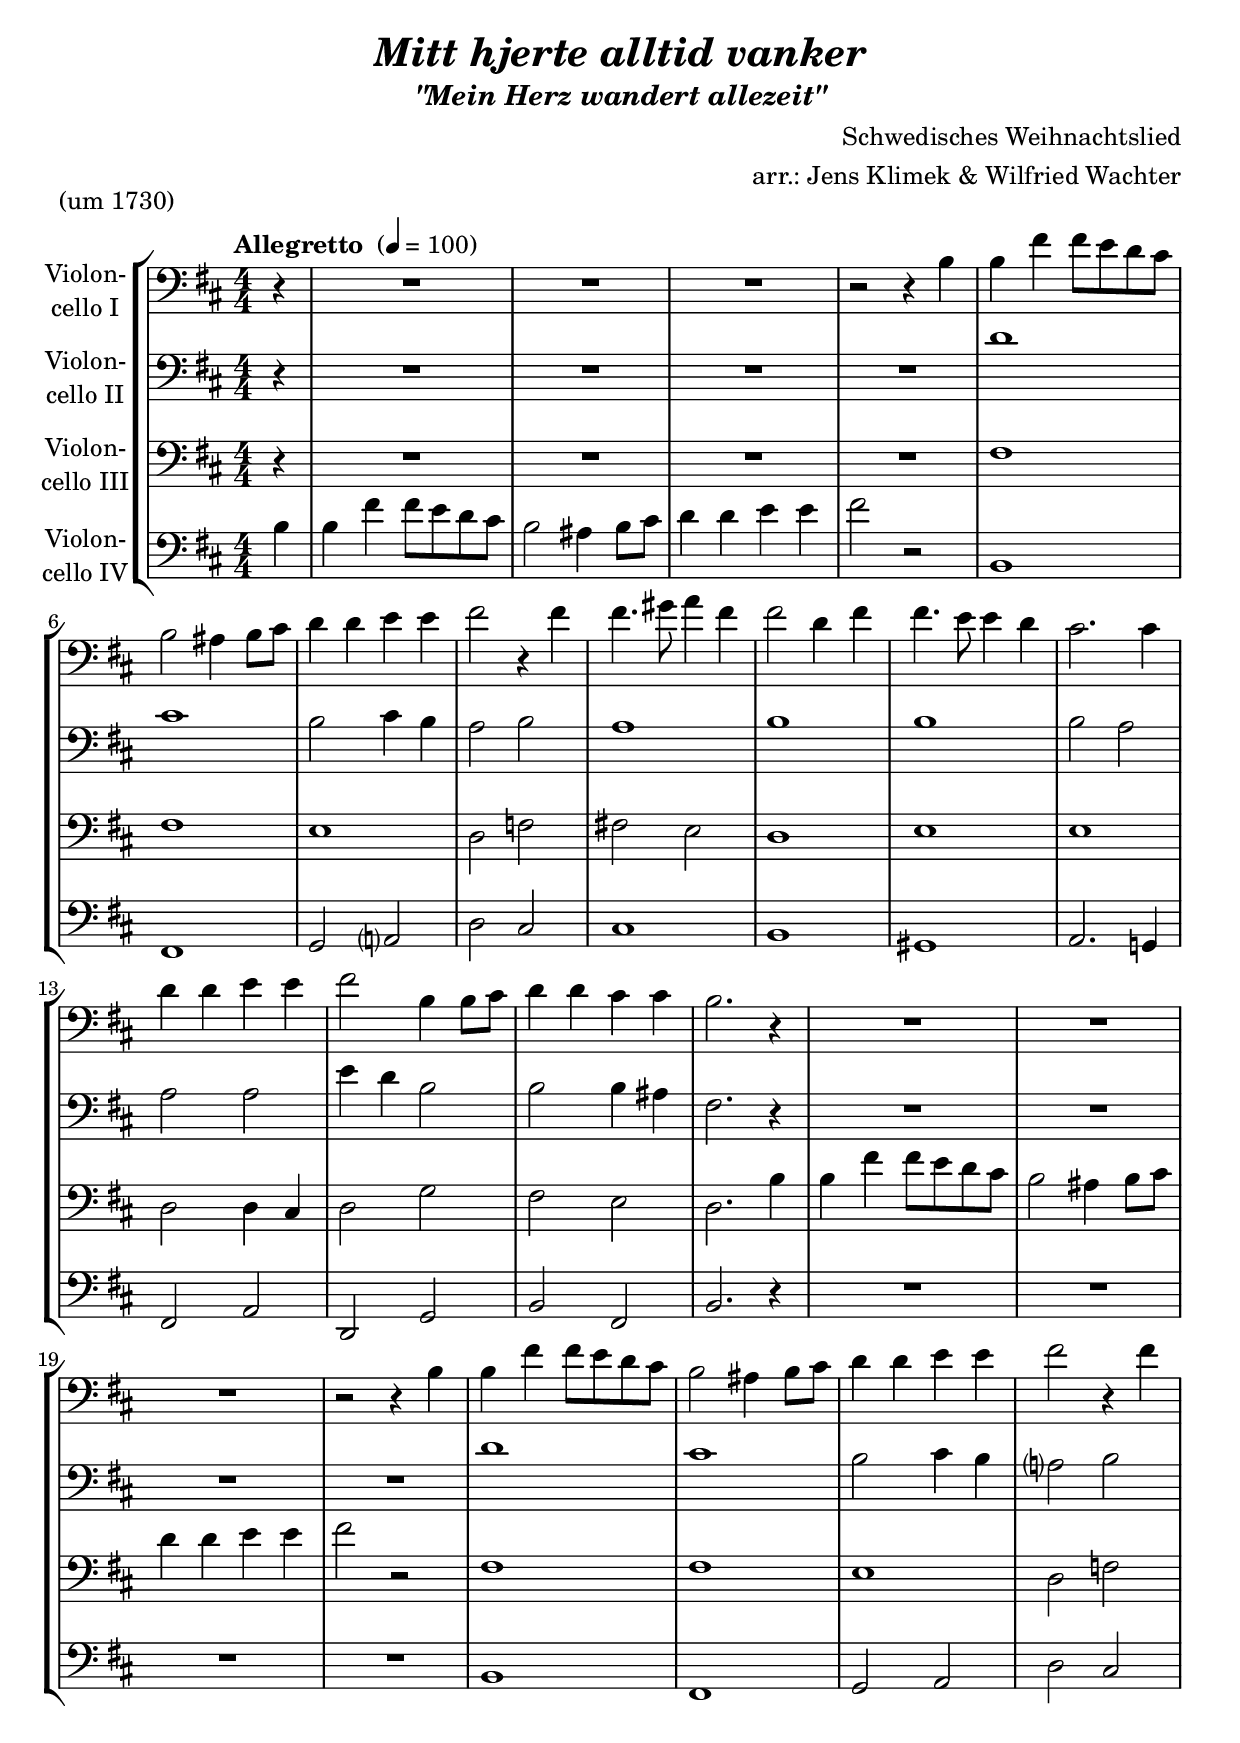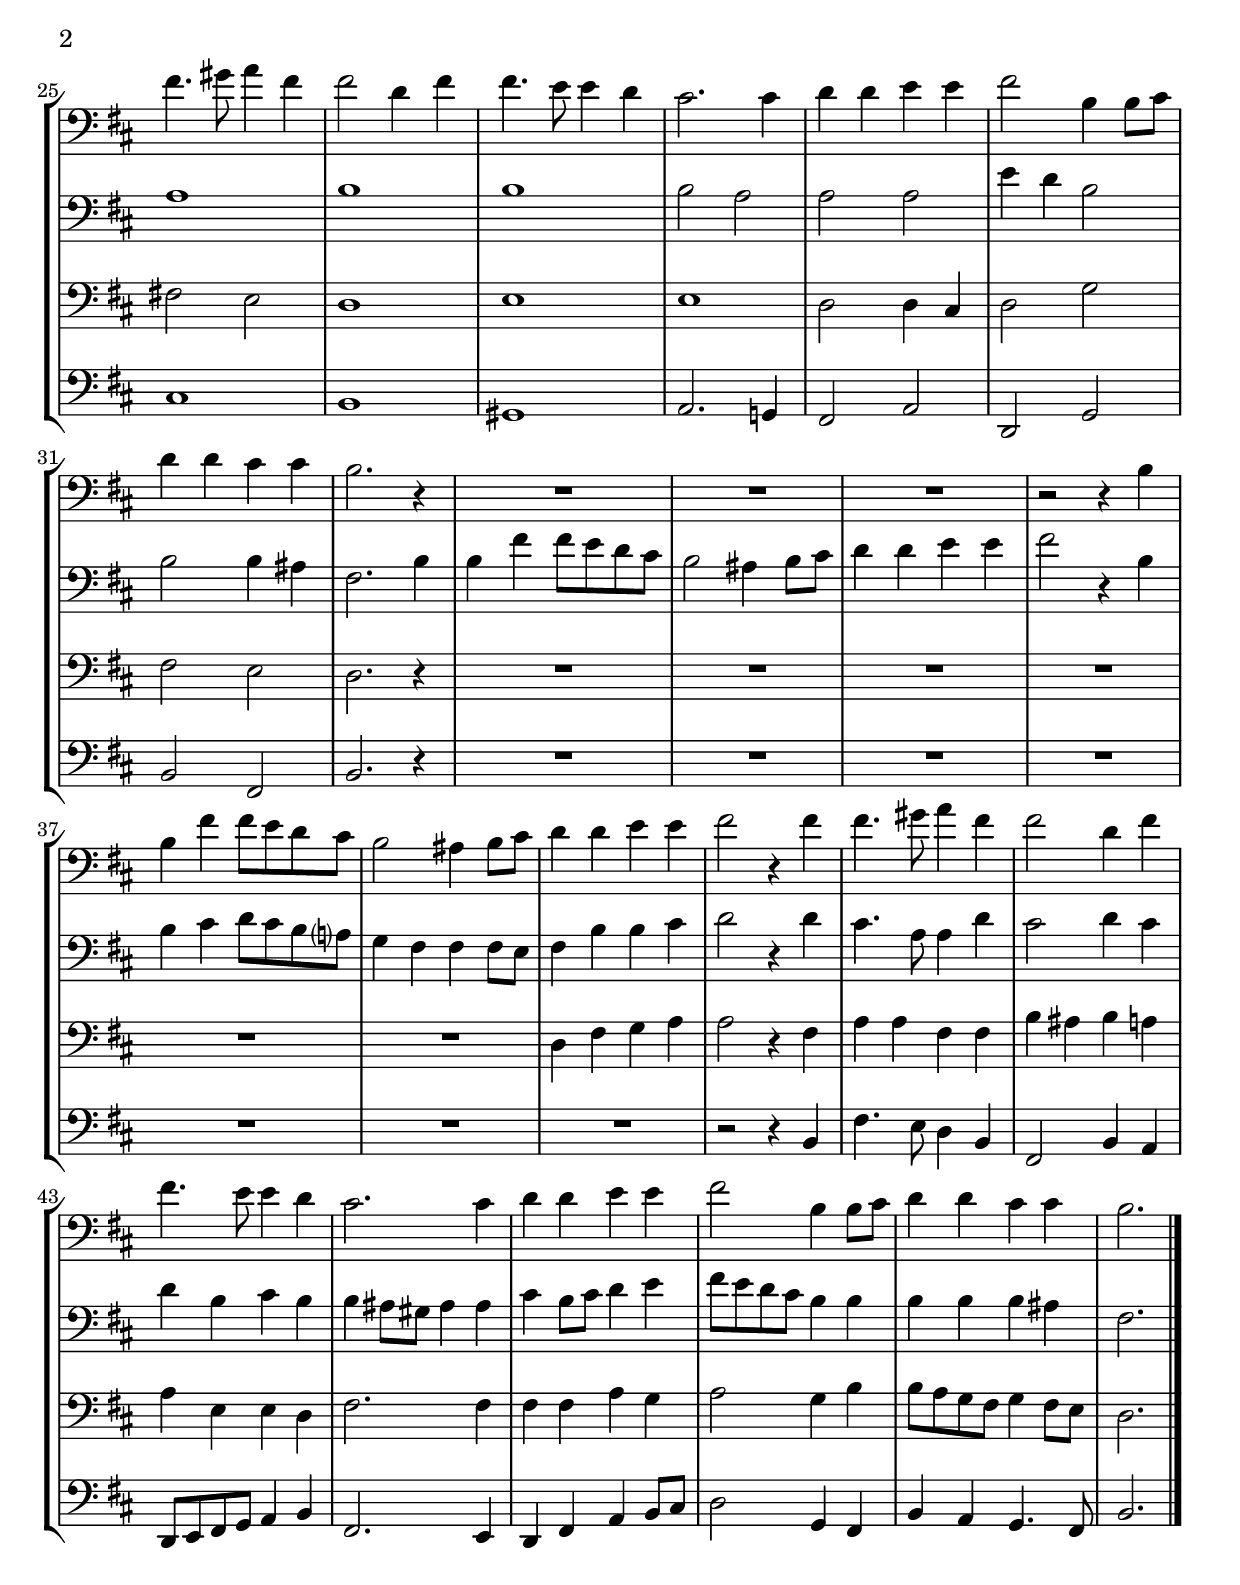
\version "2.18.2"
\include "deutsch.ly"
  
#(set-global-staff-size 21.75)

\header {
  title     = \markup \bold \italic "Mitt hjerte alltid vanker"
  subtitle  = \markup \italic "\"Mein Herz wandert allezeit\""
  composer  = "Schwedisches Weihnachtslied"
  arranger  = "arr.: Jens Klimek & Wilfried Wachter"
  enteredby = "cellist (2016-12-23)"
  piece     = "(um 1730)"
}

voiceconsts = {
  \key h \minor
  \clef "bass"
  \time 4/4
  \numericTimeSignature
  \compressFullBarRests
  % Set default beaming for all staves
%  \set Timing.beamExceptions = #'()
%  \set Timing.baseMoment     = #(ly:make-moment 1 4)
%  \set Timing.beatStructure  = #'(1 1 1)
  \tempo "Allegretto " 4=100
}

mifl = "flute"
mist = "string ensemble 1"
%minstr = "accordion"
miba = "bassoon"
%milo = "drawbar organ"
milo = "harpsichord"

va = \relative c' {
  \voiceconsts
  
  \partial 4 r4
  R1*3
  r2 r4 h
  h fis' fis8 e d cis
  h2 ais4 h8 cis
  d4 d e e
  fis2 r4 fis
  fis4. gis8 a4 fis
  fis2 d4 fis

  fis4. e8 e4 d
  cis2. cis4
  d d e e
  fis2 h,4 h8 cis
  d4 d cis cis
  h2. r4
  R1*3
  r2 r4 h
  h fis' fis8 e d cis

  h2 ais4 h8 cis
  d4 d e e
  fis2 r4 fis
  fis4. gis8 a4 fis
  fis2 d4 fis
  fis4. e8 e4 d
  cis2. cis4
  d d e e

  fis2 h,4 h8 cis
  d4 d cis cis
  h2. r4
  R1*3
  r2 r4 h
  h fis' fis8 e d cis
  h2 ais4 h8 cis
  d4 d e e
  fis2 r4 fis

  fis4. gis8 a4 fis
  fis2 d4 fis
  fis4. e8 e4 d
  cis2. cis4
  d d e e
  fis2 h,4 h8 cis
  d4 d cis cis
  h2. \bar "|."
}

vb = \relative c' {
  \voiceconsts

  \partial 4 r4
  R1*4
  d1
  cis
  h2 cis4 h
  a2 h
  a1
  h
  h
  h2 a
  a a
  e'4 d h2
  h h4 ais
  fis2. r4

  R1*4
  d'1
  cis
  h2 cis4 h
  a?2 h
  a1
  h
  h
  h2 a
  a a
  e'4 d h2
  h h4 ais
  fis2. h4

  h fis' fis8 e d cis
  h2 ais4 h8 cis
  d4 d e e
  fis2 r4 h,
  h cis d8 cis h a?
  g4 fis fis fis8 e
  fis4 h h cis

  d2 r4 d
  cis4. a8 a4 d
  cis2 d4 cis
  d h cis h
  h ais8 gis ais4 ais
  cis h8 cis d4 e
  fis8 e d cis h4 h

  h h h ais
  fis2. \bar "|."
}

vc = \relative c {
  \voiceconsts

  \partial 4 r4
  R1*4
  fis1
  fis
  e
  d2 f
  fis! e
  d1
  e
  e
  d2 d4 cis
  d2 g
  fis e
  d2. h'4

  h fis' fis8 e d cis
  h2 ais4 h8 cis
  d4 d e e
  fis2 r
  fis,1
  fis
  e
  d2 f
  fis! e
  d1
  e

  e
  d2 d4 cis
  d2 g
  fis e
  d2. r4
  R1*6
  d4 fis g a
  a2 r4 fis
  a a fis fis
  h ais h a

  a e e d
  fis2. fis4
  fis fis a g
  a2 g4 h
  h8 a g fis g4 fis8 e
  d2. \bar "|."
}

vd = \relative c' {
  \voiceconsts

  \partial 4 h4
  h fis' fis8 e d cis
  h2 ais4 h8 cis
  d4 d e e
  fis2 r
  h,,1
  fis
  g2 a?
  d cis
  cis1
  h

  gis
  a2. g!4
  fis2 a
  d, g
  h fis
  h2. r4
  R1*4
  h1
  fis
  g2 a
  d cis
  cis1
  h
  gis

  a2. g!4
  fis2 a
  d, g
  h fis
  h2. r4
  R1*7
  r2 r4 h
  fis'4. e8 d4 h
  fis2 h4 a
  d,8 e fis g a4 h

  fis2. e4
  d fis a h8 cis
  d2 g,4 fis
  h a g4. fis8
  h2. \bar "|."
}


music = \new StaffGroup <<
      \new Staff {
	\set Staff.midiInstrument = \mist
	\set Staff.instrumentName = \markup \center-column { "Violon-" "cello I" }
	\transpose h h { \va }
      }

      \new Staff {
	\set Staff.midiInstrument = \mist
	\set Staff.instrumentName = \markup \center-column { "Violon-" "cello II" }
	\transpose h h { \vb }
      }

      \new Staff {
	\set Staff.midiInstrument = \mist
	\set Staff.instrumentName = \markup \center-column { "Violon-" "cello III" }
	\transpose h h { \vc }
      }

      \new Staff {
	\set Staff.midiInstrument = \miba
	\set Staff.instrumentName = \markup \center-column { "Violon-" "cello IV" }
	\transpose h h { \vd }
      }
>>

\book {
  \score {
    \music
    \layout {}
  }

  \score {
    \unfoldRepeats \music

    \midi {
      \context {
        \Score
      }
    }
  }
}
